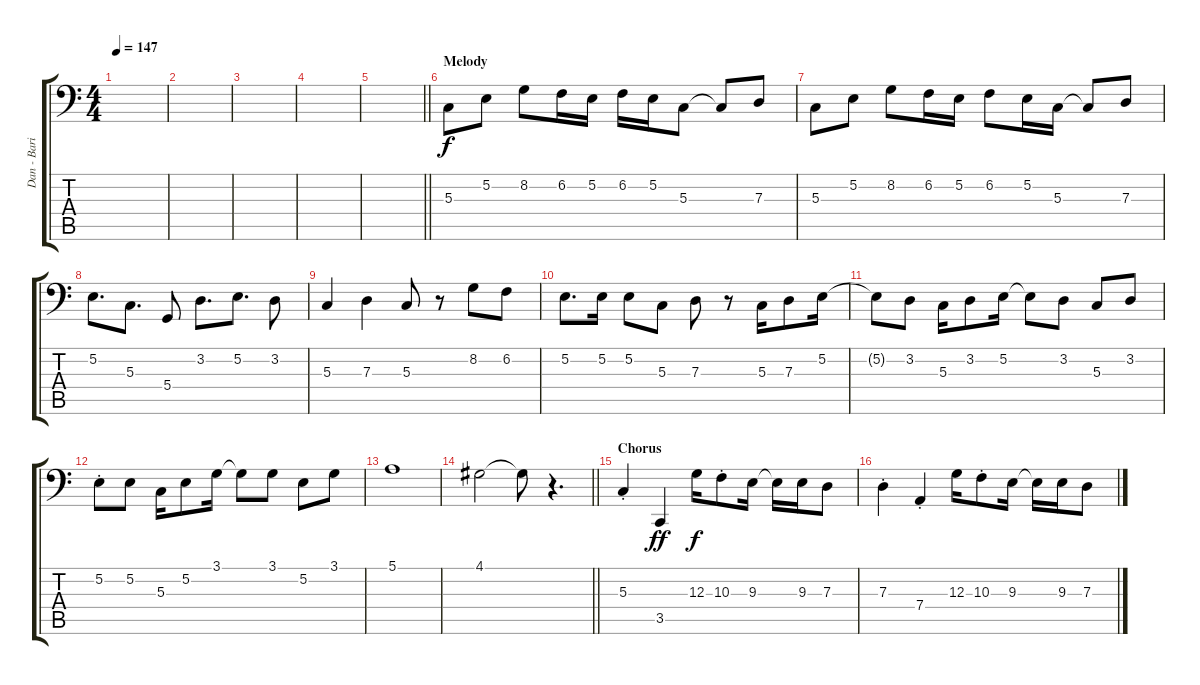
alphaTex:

\track ("Dan - Bari Sax" "Dan - Bari") {instrument baritonesax}
\staff {score tabs}
\tuning (E3 B2 G2 D2 A1 E1) {hide}
\ts (4 4)
\tempo 147
\clef f4
\ks c
|
|
|
|
\barLineRight lightlight
|
\section ("" "Melody")
5.3.8 5.2.8 8.2.8 6.2.16 5.2.16 6.2.16 5.2.16 5.3.8 5.3{t}.8 7.3.8 |
5.3.8 5.2.8 8.2.8 6.2.16 5.2.16 6.2.8 5.2.16 5.3.16 5.3{t}.8 7.3.8 |
5.2.8{d} 5.3.8{d} 5.4.8 3.2.8{d} 5.2.8{d} 3.2.8 |
5.3.4 7.3.4 5.3.8 r.8 8.2.8 6.2.8 |
5.2.8{d} 5.2.16 5.2.8 5.3.8 7.3.8 r.8 5.3.16 7.3.8 5.2.16 |
5.2{t}.8 3.2.8 5.3.16 3.2.8 5.2.16 5.2{t}.8 3.2.8 5.3.8 3.2.8 |
5.2{st}.8 5.2.8 5.3.16 5.2.8 3.1.16 3.1{t}.8 3.1.8 5.2.8 3.1.8 |
5.1.1 |
\barLineRight lightlight
4.1.2 4.1{t}.8 r.4{d} |
\section ("" "Chorus")
5.3{st}.4 3.5{st}.4{dy ff} 12.3.16{dy f} 10.3{st}.8 9.3.16 9.3{t}.16 9.3.16 7.3.8 |
7.3{st}.4 7.4{st}.4 12.3.16 10.3{st}.8 9.3.16 9.3{t}.16 9.3.16 7.3.8
